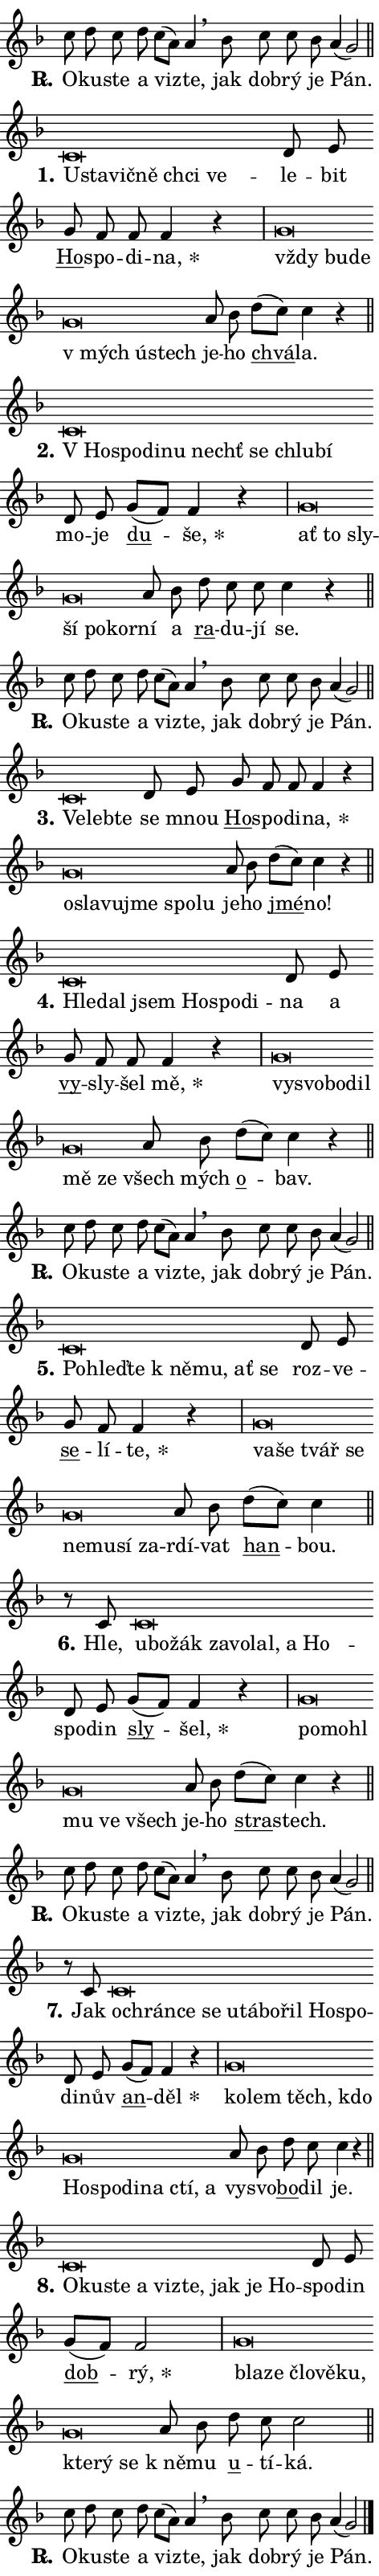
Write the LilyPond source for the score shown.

\version "2.24.0"
\header { tagline = "" }
\paper {
  indent = 0\cm
  top-margin = 0\cm
  right-margin = 0.13\cm % to fit lyric hyphens
  bottom-margin = 0\cm
  left-margin = 0\cm
  paper-width = 8\cm
  page-breaking = #ly:one-page-breaking
  system-system-spacing.basic-distance = #11
  score-system-spacing.basic-distance = #11
  ragged-last = ##f
}


%% Author: Thomas Morley
%% https://lists.gnu.org/archive/html/lilypond-user/2020-05/msg00002.html
#(define (line-position grob)
"Returns position of @var[grob} in current system:
   @code{'start}, if at first time-step
   @code{'end}, if at last time-step
   @code{'middle} otherwise
"
  (let* ((col (ly:item-get-column grob))
         (ln (ly:grob-object col 'left-neighbor))
         (rn (ly:grob-object col 'right-neighbor))
         (col-to-check-left (if (ly:grob? ln) ln col))
         (col-to-check-right (if (ly:grob? rn) rn col))
         (break-dir-left
           (and
             (ly:grob-property col-to-check-left 'non-musical #f)
             (ly:item-break-dir col-to-check-left)))
         (break-dir-right
           (and
             (ly:grob-property col-to-check-right 'non-musical #f)
             (ly:item-break-dir col-to-check-right))))
        (cond ((eqv? 1 break-dir-left) 'start)
              ((eqv? -1 break-dir-right) 'end)
              (else 'middle))))

#(define (tranparent-at-line-position vctor)
  (lambda (grob)
  "Relying on @code{line-position} select the relevant enry from @var{vctor}.
Used to determine transparency,"
    (case (line-position grob)
      ((end) (not (vector-ref vctor 0)))
      ((middle) (not (vector-ref vctor 1)))
      ((start) (not (vector-ref vctor 2))))))

noteHeadBreakVisibility =
#(define-music-function (break-visibility)(vector?)
"Makes @code{NoteHead}s transparent relying on @var{break-visibility}"
#{
  \override NoteHead.transparent =
    #(tranparent-at-line-position break-visibility)
#})

#(define delete-ledgers-for-transparent-note-heads
  (lambda (grob)
    "Reads whether a @code{NoteHead} is transparent.
If so this @code{NoteHead} is removed from @code{'note-heads} from
@var{grob}, which is supposed to be @code{LedgerLineSpanner}.
As a result ledgers are not printed for this @code{NoteHead}"
    (let* ((nhds-array (ly:grob-object grob 'note-heads))
           (nhds-list
             (if (ly:grob-array? nhds-array)
                 (ly:grob-array->list nhds-array)
                 '()))
           ;; Relies on the transparent-property being done before
           ;; Staff.LedgerLineSpanner.after-line-breaking is executed.
           ;; This is fragile ...
           (to-keep
             (remove
               (lambda (nhd)
                 (ly:grob-property nhd 'transparent #f))
               nhds-list)))
      ;; TODO find a better method to iterate over grob-arrays, similiar
      ;; to filter/remove etc for lists
      ;; For now rebuilt from scratch
      (set! (ly:grob-object grob 'note-heads)  '())
      (for-each
        (lambda (nhd)
          (ly:pointer-group-interface::add-grob grob 'note-heads nhd))
        to-keep))))

squashNotes = {
  \override NoteHead.X-extent = #'(-0.2 . 0.2)
  \override NoteHead.Y-extent = #'(-0.75 . 0)
  \override NoteHead.stencil =
    #(lambda (grob)
       (let ((pos (ly:grob-property grob 'staff-position)))
         (begin
           (if (< pos -7) (display "ERROR: Lower brevis then expected\n") (display ""))
           (if (<= pos -6) ly:text-interface::print ly:note-head::print))))
}
unSquashNotes = {
  \revert NoteHead.X-extent
  \revert NoteHead.Y-extent
  \revert NoteHead.stencil
}

hideNotes = \noteHeadBreakVisibility #begin-of-line-visible
unHideNotes = \noteHeadBreakVisibility #all-visible

% work-around for resetting accidentals
% https://lilypond.org/doc/v2.23/Documentation/notation/displaying-rhythms#unmetered-music
cadenzaMeasure = {
  \cadenzaOff
  \partial 1024 s1024
  \cadenzaOn
}

#(define-markup-command (accent layout props text) (markup?)
  "Underline accented syllable"
  (interpret-markup layout props
    #{\markup \override #'(offset . 4.3) \underline { #text }#}))

responsum = \markup \concat {
  "R" \hspace #-1.05 \path #0.1 #'((moveto 0 0.07) (lineto 0.9 0.8)) \hspace #0.05 "."
}

spaceSize = #0.6828661417322834 % exact space size for TeX Gyre Schola

\layout {
  \context {
    \Staff
    \remove "Time_signature_engraver"
    \override LedgerLineSpanner.after-line-breaking = #delete-ledgers-for-transparent-note-heads
  }
  \context {
    \Lyrics {
      \override LyricSpace.minimum-distance = \spaceSize
      \override LyricText.font-name = #"TeX Gyre Schola"
      \override LyricText.font-size = 1
      \override StanzaNumber.font-name = #"TeX Gyre Schola Bold"
      \override StanzaNumber.font-size = 1
    }
  }
  \context {
    \Score 
    \override NoteHead.text =
      #(lambda (grob) 
        (let ((pos (ly:grob-property grob 'staff-position)))
          #{\markup {
            \combine
              \halign #-0.55 \raise #(if (= pos -6) 0 0.5) \override #'(thickness . 2) \draw-line #'(3.2 . 0)
              \musicglyph "noteheads.sM1"
          }#}))
  }
}

% magnetic-lyrics.ily
%
%   written by
%     Jean Abou Samra <jean@abou-samra.fr>
%     Werner Lemberg <wl@gnu.org>
%
%   adapted by
%     Jiri Hon <jiri.hon@gmail.com>
%
% Version 2022-Apr-15

% https://www.mail-archive.com/lilypond-user@gnu.org/msg149350.html

#(define (Left_hyphen_pointer_engraver context)
   "Collect syllable-hyphen-syllable occurrences in lyrics and store
them in properties.  This engraver only looks to the left.  For
example, if the lyrics input is @code{foo -- bar}, it does the
following.

@itemize @bullet
@item
Set the @code{text} property of the @code{LyricHyphen} grob between
@q{foo} and @q{bar} to @code{foo}.

@item
Set the @code{left-hyphen} property of the @code{LyricText} grob with
text @q{foo} to the @code{LyricHyphen} grob between @q{foo} and
@q{bar}.
@end itemize

Use this auxiliary engraver in combination with the
@code{lyric-@/text::@/apply-@/magnetic-@/offset!} hook."
   (let ((hyphen #f)
         (text #f))
     (make-engraver
      (acknowledgers
       ((lyric-syllable-interface engraver grob source-engraver)
        (set! text grob)))
      (end-acknowledgers
       ((lyric-hyphen-interface engraver grob source-engraver)
        ;(when (not (grob::has-interface grob 'lyric-space-interface))
          (set! hyphen grob)));)
      ((stop-translation-timestep engraver)
       (when (and text hyphen)
         (ly:grob-set-object! text 'left-hyphen hyphen))
       (set! text #f)
       (set! hyphen #f)))))

#(define (lyric-text::apply-magnetic-offset! grob)
   "If the space between two syllables is less than the value in
property @code{LyricText@/.details@/.squash-threshold}, move the right
syllable to the left so that it gets concatenated with the left
syllable.

Use this function as a hook for
@code{LyricText@/.after-@/line-@/breaking} if the
@code{Left_@/hyphen_@/pointer_@/engraver} is active."
   (let ((hyphen (ly:grob-object grob 'left-hyphen #f)))
     (when hyphen
       (let ((left-text (ly:spanner-bound hyphen LEFT)))
         (when (grob::has-interface left-text 'lyric-syllable-interface)
           (let* ((common (ly:grob-common-refpoint grob left-text X))
                  (this-x-ext (ly:grob-extent grob common X))
                  (left-x-ext
                   (begin
                     ;; Trigger magnetism for left-text.
                     (ly:grob-property left-text 'after-line-breaking)
                     (ly:grob-extent left-text common X)))
                  ;; `delta` is the gap width between two syllables.
                  (delta (- (interval-start this-x-ext)
                            (interval-end left-x-ext)))
                  (details (ly:grob-property grob 'details))
                  (threshold (assoc-get 'squash-threshold details 0.2)))
             (when (< delta threshold)
               (let* (;; We have to manipulate the input text so that
                      ;; ligatures crossing syllable boundaries are not
                      ;; disabled.  For languages based on the Latin
                      ;; script this is essentially a beautification.
                      ;; However, for non-Western scripts it can be a
                      ;; necessity.
                      (lt (ly:grob-property left-text 'text))
                      (rt (ly:grob-property grob 'text))
                      (is-space (grob::has-interface hyphen 'lyric-space-interface))
                      (space (if is-space " " ""))
                      (extra-delta (if is-space spaceSize 0))
                      ;; Append new syllable.
                      (ltrt-space (if (and (string? lt) (string? rt))
                                (string-append lt space rt)
                                (make-concat-markup (list lt space rt))))
                      ;; Right-align `ltrt` to the right side.
                      (ltrt-space-markup (grob-interpret-markup
                               grob
                               (make-translate-markup
                                (cons (interval-length this-x-ext) 0)
                                (make-right-align-markup ltrt-space)))))
                 (begin
                   ;; Don't print `left-text`.
                   (ly:grob-set-property! left-text 'stencil #f)
                   ;; Set text and stencil (which holds all collected
                   ;; syllables so far) and shift it to the left.
                   (ly:grob-set-property! grob 'text ltrt-space)
                   (ly:grob-set-property! grob 'stencil ltrt-space-markup)
                   (ly:grob-translate-axis! grob (- (- delta extra-delta)) X))))))))))


#(define (lyric-hyphen::displace-bounds-first grob)
   ;; Make very sure this callback isn't triggered too early.
   (let ((left (ly:spanner-bound grob LEFT))
         (right (ly:spanner-bound grob RIGHT)))
     (ly:grob-property left 'after-line-breaking)
     (ly:grob-property right 'after-line-breaking)
     (ly:lyric-hyphen::print grob)))

squashThreshold = #0.4

\layout {
  \context {
    \Lyrics
    \consists #Left_hyphen_pointer_engraver
    \override LyricText.after-line-breaking =
      #lyric-text::apply-magnetic-offset!
    \override LyricHyphen.stencil = #lyric-hyphen::displace-bounds-first
    \override LyricText.details.squash-threshold = \squashThreshold
    \override LyricHyphen.minimum-distance = 0
    \override LyricHyphen.minimum-length = \squashThreshold
  }
}

squashText = \override LyricText.details.squash-threshold = 9999
unSquashText = \override LyricText.details.squash-threshold = \squashThreshold

leftText = \override LyricText.self-alignment-X = #LEFT
unLeftText = \revert LyricText.self-alignment-X

starOffset = #(lambda (grob) 
                (let ((x_offset (ly:self-alignment-interface::aligned-on-x-parent grob)))
                  (if (= x_offset 0) 0 (+ x_offset 1.2))))

star = #(define-music-function (syllable)(string?)
"Append star separator at the end of a syllable"
#{
  \once \override LyricText.X-offset = #starOffset
  \lyricmode { \markup {
    #syllable
    \override #'((font-name . "TeX Gyre Schola Bold")) \hspace #0.2 \lower #0.65 \larger "*"
  } }
#})

starAccent = #(define-music-function (syllable)(string?)
"Append star separator at the end of a syllable and make accent"
#{
  \once \override LyricText.X-offset = #starOffset
  \lyricmode { \markup {
    \accent #syllable
    \override #'((font-name . "TeX Gyre Schola Bold")) \hspace #0.2 \lower #0.65 \larger "*"
  } }
#})

breath = #(define-music-function (syllable)(string?)
"Append breathing indicator at the end of a syllable"
#{
  \lyricmode { \markup { #syllable "+" } }
#})

optionalBreath = #(define-music-function (syllable)(string?)
"Append optional breathing indicator at the end of a syllable"
#{
  \lyricmode { \markup { #syllable "(+)" } }
#})


\score {
    <<
        \new Voice = "melody" { \cadenzaOn \key f \major \relative { c''8 d c d c[( a)] a4 \breathe \bar "" bes8 c c bes a4( g2) \cadenzaMeasure \bar "||" \break } }
        \new Lyrics \lyricsto "melody" { \lyricmode { \set stanza = \responsum
O -- ku -- ste a vi -- zte, jak dob -- rý je Pán. } }
    >>
    \layout {}
}

\score {
    <<
        \new Voice = "melody" { \cadenzaOn \key f \major \relative { \squashNotes c'\breve*1/16 \hideNotes \breve*1/16 \bar "" \breve*1/16 \bar "" \breve*1/16 \bar "" \breve*1/16 \breve*1/16 \bar "" \unHideNotes \unSquashNotes d8 e \bar "" g f f f4 r \cadenzaMeasure \bar "|" \squashNotes g\breve*1/16 \hideNotes \breve*1/16 \bar "" \breve*1/16 \bar "" \breve*1/16 \bar "" \breve*1/16 \breve*1/16 \bar "" \unHideNotes \unSquashNotes a8 bes \bar "" d[( c)] c4 r \cadenzaMeasure \bar "||" \break } }
        \new Lyrics \lyricsto "melody" { \lyricmode { \set stanza = "1."
\leftText U -- \squashText sta -- vič -- ně chci ve -- \unLeftText \unSquashText le -- bit \markup \accent Ho -- spo -- di -- \star na, \leftText vždy \squashText bu -- de "v mých" ú -- stech \unLeftText \unSquashText je -- ho \markup \accent chvá -- la. } }
    >>
    \layout {}
}

\score {
    <<
        \new Voice = "melody" { \cadenzaOn \key f \major \relative { \squashNotes c'\breve*1/16 \hideNotes \breve*1/16 \bar "" \breve*1/16 \bar "" \breve*1/16 \bar "" \breve*1/16 \bar "" \breve*1/16 \bar "" \breve*1/16 \breve*1/16 \bar "" \unHideNotes \unSquashNotes d8 e \bar "" g[( f)] f4 r \cadenzaMeasure \bar "|" \squashNotes g\breve*1/16 \hideNotes \breve*1/16 \bar "" \breve*1/16 \bar "" \breve*1/16 \bar "" \breve*1/16 \breve*1/16 \bar "" \unHideNotes \unSquashNotes a8 bes \bar "" d c c c4 r \cadenzaMeasure \bar "||" \break } }
        \new Lyrics \lyricsto "melody" { \lyricmode { \set stanza = "2."
\leftText "V Ho" -- \squashText spo -- di -- nu nechť se chlu -- bí \unLeftText \unSquashText mo -- je \markup \accent du -- \star še, \leftText ať \squashText to sly -- ší po -- kor -- \unLeftText \unSquashText ní a \markup \accent ra -- du -- jí se. } }
    >>
    \layout {}
}

\score {
    <<
        \new Voice = "melody" { \cadenzaOn \key f \major \relative { c''8 d c d c[( a)] a4 \breathe \bar "" bes8 c c bes a4( g2) \cadenzaMeasure \bar "||" \break } }
        \new Lyrics \lyricsto "melody" { \lyricmode { \set stanza = \responsum
O -- ku -- ste a vi -- zte, jak dob -- rý je Pán. } }
    >>
    \layout {}
}

\score {
    <<
        \new Voice = "melody" { \cadenzaOn \key f \major \relative { \squashNotes c'\breve*1/16 \hideNotes \breve*1/16 \breve*1/16 \bar "" \unHideNotes \unSquashNotes d8 e \bar "" g f f f4 r \cadenzaMeasure \bar "|" \squashNotes g\breve*1/16 \hideNotes \breve*1/16 \bar "" \breve*1/16 \bar "" \breve*1/16 \bar "" \breve*1/16 \breve*1/16 \bar "" \unHideNotes \unSquashNotes a8 bes \bar "" d[( c)] c4 r \cadenzaMeasure \bar "||" \break } }
        \new Lyrics \lyricsto "melody" { \lyricmode { \set stanza = "3."
\leftText Ve -- \squashText leb -- te \unLeftText \unSquashText se mnou \markup \accent Ho -- spo -- di -- \star na, \leftText o -- \squashText sla -- vu -- jme spo -- lu \unLeftText \unSquashText je -- ho \markup \accent jmé -- no! } }
    >>
    \layout {}
}

\score {
    <<
        \new Voice = "melody" { \cadenzaOn \key f \major \relative { \squashNotes c'\breve*1/16 \hideNotes \breve*1/16 \bar "" \breve*1/16 \bar "" \breve*1/16 \bar "" \breve*1/16 \breve*1/16 \bar "" \unHideNotes \unSquashNotes d8 e \bar "" g f f f4 r \cadenzaMeasure \bar "|" \squashNotes g\breve*1/16 \hideNotes \breve*1/16 \bar "" \breve*1/16 \bar "" \breve*1/16 \bar "" \breve*1/16 \breve*1/16 \bar "" \unHideNotes \unSquashNotes a8 bes \bar "" d[( c)] c4 r \cadenzaMeasure \bar "||" \break } }
        \new Lyrics \lyricsto "melody" { \lyricmode { \set stanza = "4."
\leftText Hle -- \squashText dal jsem Ho -- spo -- di -- \unLeftText \unSquashText na a \markup \accent vy -- sly -- šel \star mě, \leftText vy -- \squashText svo -- bo -- dil mě ze \unLeftText \unSquashText všech mých \markup \accent o -- bav. } }
    >>
    \layout {}
}

\score {
    <<
        \new Voice = "melody" { \cadenzaOn \key f \major \relative { c''8 d c d c[( a)] a4 \breathe \bar "" bes8 c c bes a4( g2) \cadenzaMeasure \bar "||" \break } }
        \new Lyrics \lyricsto "melody" { \lyricmode { \set stanza = \responsum
O -- ku -- ste a vi -- zte, jak dob -- rý je Pán. } }
    >>
    \layout {}
}

\score {
    <<
        \new Voice = "melody" { \cadenzaOn \key f \major \relative { \squashNotes c'\breve*1/16 \hideNotes \breve*1/16 \bar "" \breve*1/16 \bar "" \breve*1/16 \bar "" \breve*1/16 \bar "" \breve*1/16 \breve*1/16 \bar "" \unHideNotes \unSquashNotes d8 e \bar "" g f f4 r \cadenzaMeasure \bar "|" \squashNotes g\breve*1/16 \hideNotes \breve*1/16 \bar "" \breve*1/16 \bar "" \breve*1/16 \bar "" \breve*1/16 \bar "" \breve*1/16 \bar "" \breve*1/16 \breve*1/16 \bar "" \unHideNotes \unSquashNotes a8 bes \bar "" d[( c)] c4 \cadenzaMeasure \bar "||" \break } }
        \new Lyrics \lyricsto "melody" { \lyricmode { \set stanza = "5."
\leftText Po -- \squashText hleď -- te "k ně" -- mu, ať se \unLeftText \unSquashText roz -- ve -- \markup \accent se -- lí -- \star te, \leftText va -- \squashText še tvář se ne -- mu -- sí za -- \unLeftText \unSquashText rdí -- vat \markup \accent han -- bou. } }
    >>
    \layout {}
}

\score {
    <<
        \new Voice = "melody" { \cadenzaOn \key f \major \relative { r8 c'8 \squashNotes c\breve*1/16 \hideNotes \breve*1/16 \bar "" \breve*1/16 \bar "" \breve*1/16 \bar "" \breve*1/16 \bar "" \breve*1/16 \bar "" \breve*1/16 \breve*1/16 \bar "" \unHideNotes \unSquashNotes d8 e \bar "" g[( f)] f4 r \cadenzaMeasure \bar "|" \squashNotes g\breve*1/16 \hideNotes \breve*1/16 \bar "" \breve*1/16 \bar "" \breve*1/16 \bar "" \breve*1/16 \breve*1/16 \bar "" \unHideNotes \unSquashNotes a8 bes \bar "" d[( c)] c4 r \cadenzaMeasure \bar "||" \break } }
        \new Lyrics \lyricsto "melody" { \lyricmode { \set stanza = "6."
Hle, \leftText u -- \squashText bo -- žák za -- vo -- lal, a Ho -- \unLeftText \unSquashText spo -- din \markup \accent sly -- \star šel, \leftText po -- \squashText mo -- hl mu ve všech \unLeftText \unSquashText je -- ho \markup \accent stra -- stech. } }
    >>
    \layout {}
}

\score {
    <<
        \new Voice = "melody" { \cadenzaOn \key f \major \relative { c''8 d c d c[( a)] a4 \breathe \bar "" bes8 c c bes a4( g2) \cadenzaMeasure \bar "||" \break } }
        \new Lyrics \lyricsto "melody" { \lyricmode { \set stanza = \responsum
O -- ku -- ste a vi -- zte, jak dob -- rý je Pán. } }
    >>
    \layout {}
}

\score {
    <<
        \new Voice = "melody" { \cadenzaOn \key f \major \relative { r8 c'8 \squashNotes c\breve*1/16 \hideNotes \breve*1/16 \bar "" \breve*1/16 \bar "" \breve*1/16 \bar "" \breve*1/16 \bar "" \breve*1/16 \bar "" \breve*1/16 \bar "" \breve*1/16 \bar "" \breve*1/16 \breve*1/16 \bar "" \unHideNotes \unSquashNotes d8 e \bar "" g[( f)] f4 r \cadenzaMeasure \bar "|" \squashNotes g\breve*1/16 \hideNotes \breve*1/16 \bar "" \breve*1/16 \bar "" \breve*1/16 \bar "" \breve*1/16 \bar "" \breve*1/16 \bar "" \breve*1/16 \bar "" \breve*1/16 \bar "" \breve*1/16 \breve*1/16 \bar "" \unHideNotes \unSquashNotes a8 bes \bar "" d c c4 r \cadenzaMeasure \bar "||" \break } }
        \new Lyrics \lyricsto "melody" { \lyricmode { \set stanza = "7."
Jak \leftText o -- \squashText chrán -- ce se u -- tá -- bo -- řil Ho -- spo -- \unLeftText \unSquashText di -- nův \markup \accent an -- \star děl \leftText ko -- \squashText lem těch, kdo Ho -- spo -- di -- na ctí, a \unLeftText \unSquashText vy -- svo -- \markup \accent bo -- dil je. } }
    >>
    \layout {}
}

\score {
    <<
        \new Voice = "melody" { \cadenzaOn \key f \major \relative { \squashNotes c'\breve*1/16 \hideNotes \breve*1/16 \bar "" \breve*1/16 \bar "" \breve*1/16 \bar "" \breve*1/16 \bar "" \breve*1/16 \bar "" \breve*1/16 \bar "" \breve*1/16 \breve*1/16 \bar "" \unHideNotes \unSquashNotes d8 e \bar "" g[( f)] f2 \cadenzaMeasure \bar "|" \squashNotes g\breve*1/16 \hideNotes \breve*1/16 \bar "" \breve*1/16 \bar "" \breve*1/16 \bar "" \breve*1/16 \bar "" \breve*1/16 \bar "" \breve*1/16 \breve*1/16 \bar "" \unHideNotes \unSquashNotes a8 bes \bar "" d c c2 \cadenzaMeasure \bar "||" \break } }
        \new Lyrics \lyricsto "melody" { \lyricmode { \set stanza = "8."
\leftText O -- \squashText ku -- ste a vi -- zte, jak je Ho -- \unLeftText \unSquashText spo -- din \markup \accent dob -- \star rý, \leftText bla -- \squashText ze člo -- vě -- ku, kte -- rý se \unLeftText \unSquashText "k ně" -- mu \markup \accent u -- tí -- ká. } }
    >>
    \layout {}
}

\score {
    <<
        \new Voice = "melody" { \cadenzaOn \key f \major \relative { c''8 d c d c[( a)] a4 \breathe \bar "" bes8 c c bes a4( g2) \cadenzaMeasure \bar "||" \break } \bar "|." }
        \new Lyrics \lyricsto "melody" { \lyricmode { \set stanza = \responsum
O -- ku -- ste a vi -- zte, jak dob -- rý je Pán. } }
    >>
    \layout {}
}
